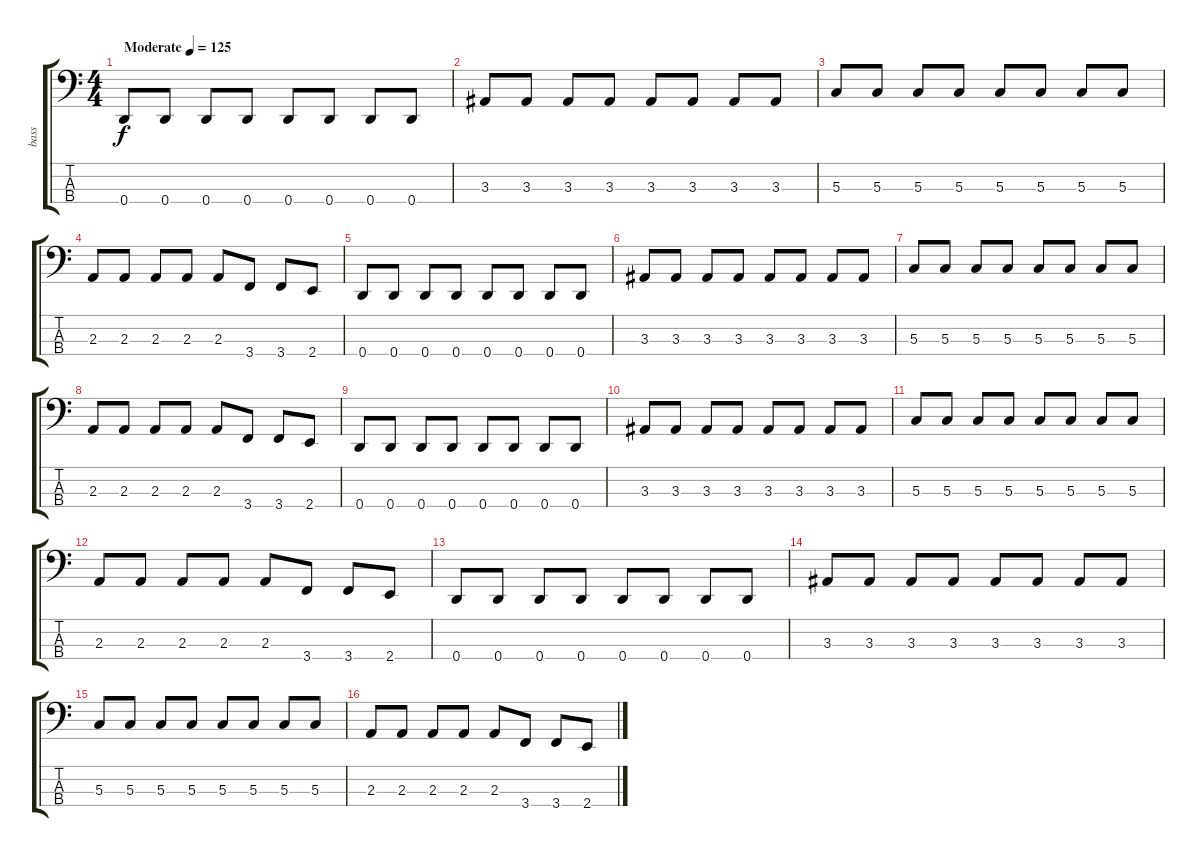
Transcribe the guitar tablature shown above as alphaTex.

\track ("bass" "bass") {instrument electricbassfinger}
\staff {score tabs}
\tuning (F2 C2 G1 D1) {hide}
\ts (4 4)
\tempo (125 "Moderate")
\clef f4
\ks c
0.4.8{dy f instrument electricbassfinger} 0.4.8 0.4.8 0.4.8 0.4.8 0.4.8 0.4.8 0.4.8 |
3.3.8 3.3.8 3.3.8 3.3.8 3.3.8 3.3.8 3.3.8 3.3.8 |
5.3.8 5.3.8 5.3.8 5.3.8 5.3.8 5.3.8 5.3.8 5.3.8 |
2.3.8 2.3.8 2.3.8 2.3.8 2.3.8 3.4.8 3.4.8 2.4.8 |
0.4.8 0.4.8 0.4.8 0.4.8 0.4.8 0.4.8 0.4.8 0.4.8 |
3.3.8 3.3.8 3.3.8 3.3.8 3.3.8 3.3.8 3.3.8 3.3.8 |
5.3.8 5.3.8 5.3.8 5.3.8 5.3.8 5.3.8 5.3.8 5.3.8 |
2.3.8 2.3.8 2.3.8 2.3.8 2.3.8 3.4.8 3.4.8 2.4.8 |
0.4.8 0.4.8 0.4.8 0.4.8 0.4.8 0.4.8 0.4.8 0.4.8 |
3.3.8 3.3.8 3.3.8 3.3.8 3.3.8 3.3.8 3.3.8 3.3.8 |
5.3.8 5.3.8 5.3.8 5.3.8 5.3.8 5.3.8 5.3.8 5.3.8 |
2.3.8 2.3.8 2.3.8 2.3.8 2.3.8 3.4.8 3.4.8 2.4.8 |
0.4.8 0.4.8 0.4.8 0.4.8 0.4.8 0.4.8 0.4.8 0.4.8 |
3.3.8 3.3.8 3.3.8 3.3.8 3.3.8 3.3.8 3.3.8 3.3.8 |
5.3.8 5.3.8 5.3.8 5.3.8 5.3.8 5.3.8 5.3.8 5.3.8 |
2.3.8 2.3.8 2.3.8 2.3.8 2.3.8 3.4.8 3.4.8 2.4.8
